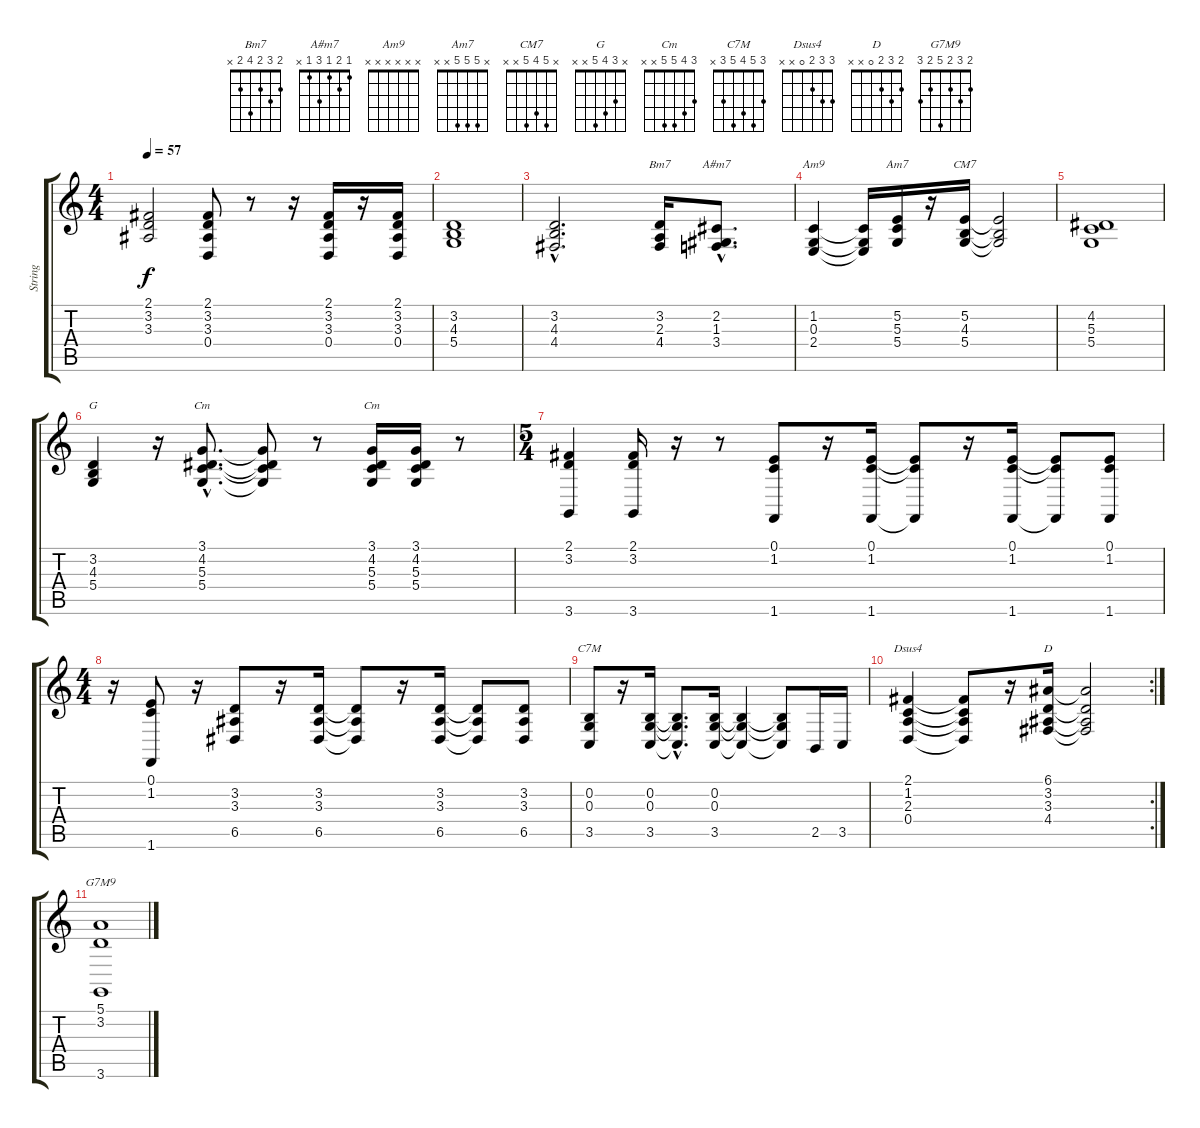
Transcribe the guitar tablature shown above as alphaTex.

\track ("String" "String") {instrument stringensemble2}
\staff {score tabs}
\tuning (E4 B3 G3 D3 A2 E2) {hide}
\chord ("Bm7" 2 3 2 4 2 x)
\chord ("A#m7" 1 2 1 3 1 x)
\chord ("Am9" x x x x x x) {firstfret 0}
\chord ("Am7" x 5 5 5 x x)
\chord ("CM7" x 5 4 5 x x)
\chord ("G" x 3 4 5 x x)
\chord ("Cm" 3 4 5 5 3 x)
\chord ("Cm" 3 4 5 5 x x)
\chord ("C7M" 3 5 4 5 3 x)
\chord ("Dsus4" 3 3 2 0 x x)
\chord ("D" 2 3 2 0 x x)
\chord ("G7M9" 2 3 2 5 2 3)
\ts (4 4)
\tempo 57
\clef g2
\ks c
(2.1{t} 3.2{t} 3.3{t}).2{dy f} (2.1 3.2 3.3 0.4).8 r.8 r.16 (2.1 3.2 3.3 0.4).16 r.16 (2.1 3.2 3.3 0.4).16 |
(3.2 4.3 5.4).1 |
(3.2{hac} 4.3{hac} 4.4{hac}).2{d} (3.2 2.3 4.4).16{ch "Bm7"} (2.2{hac} 1.3{hac} 3.4{hac}).8{d ch "A#m7"} |
(1.2 0.3 2.4).4{ch "Am9"} (1.2{t} 0.3{t} 2.4{t}).16 (5.2 5.3 5.4).16{ch "Am7"} r.16 (5.2 4.3 5.4).16{ch "CM7"} (5.2{t} 4.3{t} 5.4{t}).2 |
(4.2 5.3 5.4).1 |
(3.2 4.3 5.4).4{ch "G"} r.16 (3.1{hac} 4.2{hac} 5.3{hac} 5.4{hac}).8{d ch "Cm"} (3.1{t} 4.2{t} 5.3{t} 5.4{t}).8 r.8 (3.1 4.2 5.3 5.4).16{ch "Cm"} (3.1 4.2 5.3 5.4).16 r.8 |
\ts (5 4)
(2.1 3.2 3.6).4 (2.1 3.2 3.6).16 r.16 r.8 (0.1 1.2 1.6).8 r.16 (0.1 1.2 1.6).16 (0.1{t} 1.2{t} 1.6{t}).8 r.16 (0.1 1.2 1.6).16 (0.1{t} 1.2{t} 1.6{t}).8 (0.1 1.2 1.6).8 |
\ts (4 4)
r.16 (0.1 1.2 1.6).8 r.16 (3.2 3.3 6.5).8 r.16 (3.2 3.3 6.5).16 (3.2{t} 3.3{t} 6.5{t}).8 r.16 (3.2 3.3 6.5).16 (3.2{t} 3.3{t} 6.5{t}).8 (3.2 3.3 6.5).8 |
(0.2 0.3 3.5).8{ch "C7M"} r.16 (0.2 0.3 3.5).16 (0.2{hac t} 0.3{hac t} 3.5{hac t}).8{d} (0.2 0.3 3.5).16 (0.2{t} 0.3{t} 3.5{t}).4 (0.2{t} 0.3{t} 3.5{t}).8 2.5.16 3.5.16 |
\rc 2
(2.1 1.2 2.3 0.4).4{ch "Dsus4"} (2.1{t} 1.2{t} 2.3{t} 0.4{t}).8 r.16 (6.1 3.2 3.3 4.4).16{ch "D"} (6.1{t} 3.2{t} 3.3{t} 4.4{t}).2 |
(5.1 3.2 3.6).1{ch "G7M9"}
